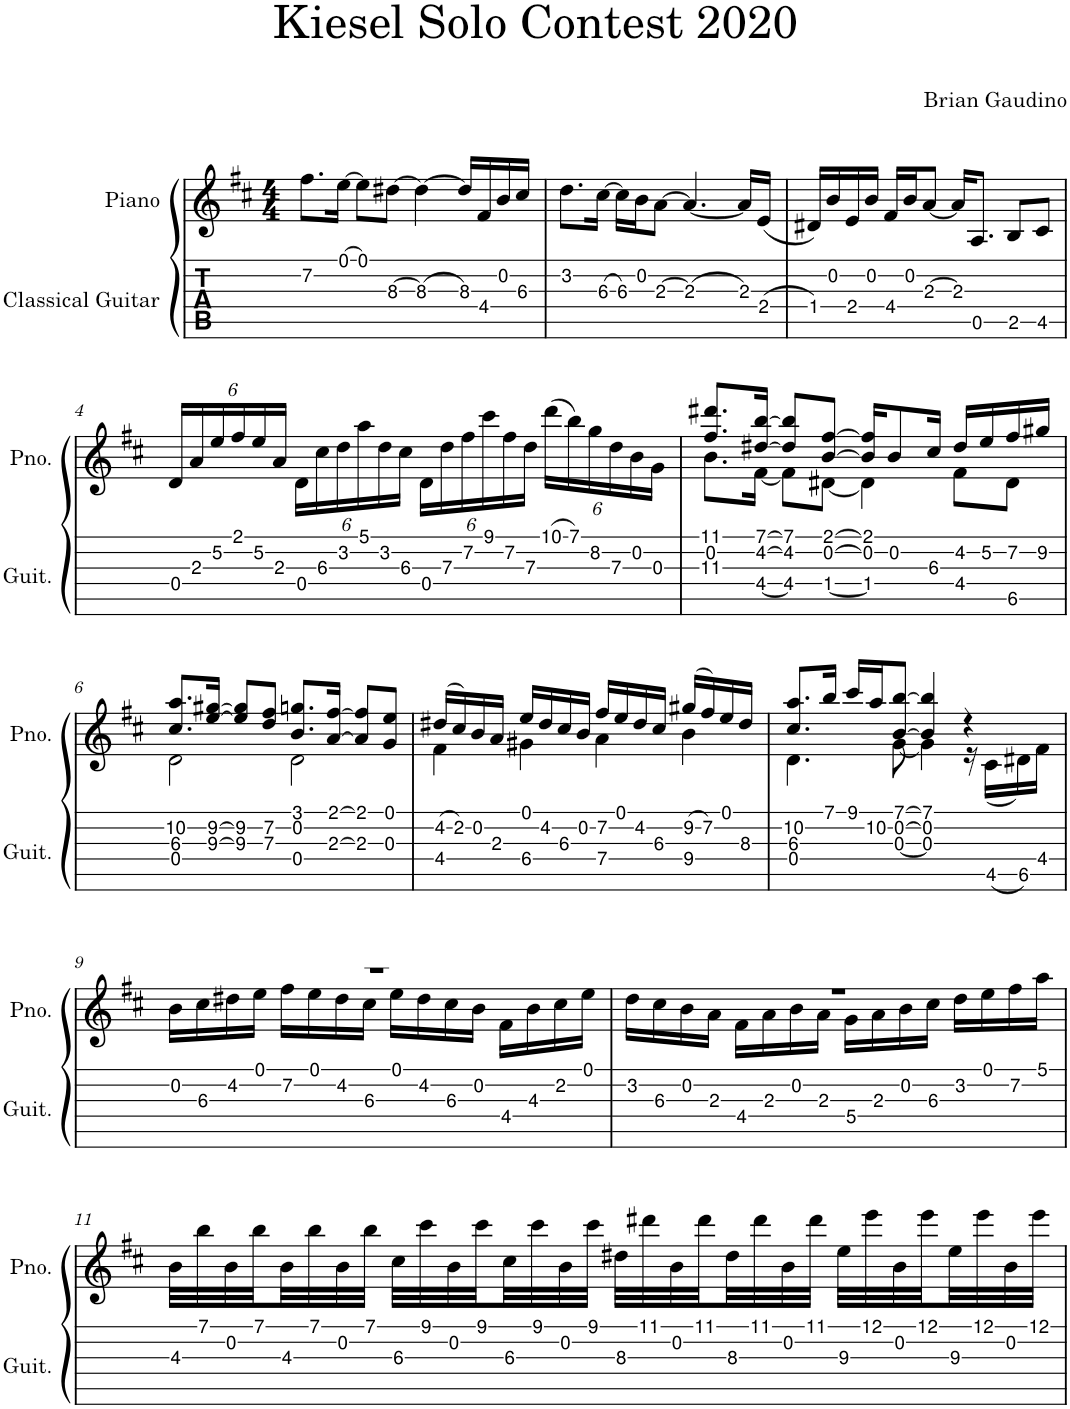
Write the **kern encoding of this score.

**kern	**kern
*part2	*part1
*staff2	*staff1
*I"Classical Guitar	*I"Piano
*I'Guit.	*I'Pno.
*stria6	*
*	*clefG2
*k[f#c#]	*k[f#c#]
*M4/4	*M4/4
=1	=1
8.f#L	8.ff#\L
[16eJk	[16ee\Jk
8eL]	8ee\L]
[8d#XJ	[8dd#X\J
4d#_	4dd#\_
16d#LL]	16dd#/LL]
16F#J	16f#/
16BL	16b/
16c#JJ	16cc#/JJ
=2	=2
8.dL	8.dd\L
[16c#Jk	[16cc#\Jk
16c#LL]	16cc#\LL]
16BJ	16b\J
[8AJ	[8a\J
4.A_	4.a/_
16ALL]	16a/LL]
(16EJJ	(16e/JJ
=3	=3
16D#XLL)	16d#X/LL)
16BJ	16b/
16EL	16e/
16BJJ	16b/JJ
16F#LL	16f#/LL
16BJ	16b/J
[8AJ	[8a/J
16AKL]	16a/KL]
8.AAJ	8.A/J
8BBL	8B/L
8C#J	8c#/J
!!LO:LB:g=z
=4	=4
*Xbrackettup	*Xbrackettup
24DLL	24d/LL
24A	24a/
24eJ	24ee/
24f#L	24ff#/
24e	24ee/
24AJJ	24a/JJ
24DLL	24d\LL
24c#	24cc#\
24dJ	24dd\
24aL	24aa\
24d	24dd\
24c#JJ	24cc#\JJ
24DLL	24d\LL
24d	24dd\
24f#J	24ff#\
24cc#L	24ccc#\
24f#	24ff#\
24dJJ	24dd\JJ
(24ddLL	(24ddd\LL
24b)	24bb\)
24gJ	24gg\
24dL	24dd\
24B	24b\
24GJJ	24g\JJ
=5	=5
*^	*^
8.f#\ 8.dd#X\L	8.BL	8.ff#/ 8.ddd#X/L	8.b\L
[16d#X\ [16b\Jk	[16F#Jk	[16dd#X/ [16bb/Jk	[16f#\Jk
8d#]\ 8b]\L	8F#L]	8dd#/] 8bb/]L	8f#\L]
[8B\ [8f#\J	[8D#XJ	[8b/ [8ff#/J	[8d#X\J
16B]\ 16f#]\KL	4D#]	16b/] 16ff#/]KL	4d#\]
8B	.	8b/	.
16c#Jk	.	16cc#/Jk	.
16d#LL	8F#L	16dd#/LL	8f#\L
16eJ	.	16ee/	.
16f#L	8D#J	16ff#/	8d#\J
16g#JJ	.	16gg#X/JJ	.
!!LO:LB:g=z	!!
=6	=6	=6	=6
8.c#\ 8.a\L	2D	8.cc#/ 8.aa/L	2d\
[16e\ [16g#X\Jk	.	[16ee/ [16gg#X/Jk	.
8e]\ 8g#]\L	.	8ee/] 8gg#/]L	.
8d\ 8f#\J	.	8dd/ 8ff#/J	.
8.B\ 8.gn\L	2D	8.b/ 8.ggn/L	2d\
[16A\ [16f#\Jk	.	[16a/ [16ff#/Jk	.
8A]\ 8f#]\L	.	8a/] 8ff#/]L	.
8G\ 8e\J	.	8g/ 8ee/J	.
=7	=7	=7	=7
(16d#XLL	4F#	(16dd#X/LL	4f#\
16c#J)	.	16cc#/)	.
16BL	.	16b/	.
16AJJ	.	16a/JJ	.
16eLL	4G#	16ee/LL	4g#X\
16d#J	.	16dd#/	.
16c#L	.	16cc#/	.
16BJJ	.	16b/JJ	.
16f#LL	4A	16ff#/LL	4a\
16eJ	.	16ee/	.
16d#L	.	16dd#/	.
16c#JJ	.	16cc#/JJ	.
(16g#XLL	4B	(16gg#X/LL	4b\
16f#J)	.	16ff#/)	.
16eL	.	16ee/	.
16d#JJ	.	16dd#/JJ	.
=8	=8	=8	=8
8.c#\ 8.a\L	4.D	8.cc#/ 8.aa/L	4.d\
16bJk	.	16bb/Jk	.
16cc#LL	.	16ccc#/LL	.
16aJ	.	16aa/J	.
[8B\ [8b\J	[8G	[8b/ [8bb/J	[8g\
4B] 4b]	4G]	4b/] 4bb/]	4g\]
4r	16r	4r	16r
.	(16C#LL	.	(16c#\LL
.	16D#X)	.	16d#X\)
.	16F#JJ	.	16f#\JJ
!!LO:LB:g=z	!!
=9	=9	=9	=9
1r	16BLL	1r	16b\LL
.	16c#J	.	16cc#\
.	16d#XL	.	16dd#X\
.	16eJJ	.	16ee\JJ
.	16f#LL	.	16ff#\LL
.	16eJ	.	16ee\
.	16d#L	.	16dd#\
.	16c#JJ	.	16cc#\JJ
.	16eLL	.	16ee\LL
.	16d#J	.	16dd#\
.	16c#L	.	16cc#\
.	16BJJ	.	16b\JJ
.	16F#LL	.	16f#\LL
.	16BJ	.	16b\
.	16c#L	.	16cc#\
.	16eJJ	.	16ee\JJ
=10	=10	=10	=10
1r	16dLL	1r	16dd\LL
.	16c#J	.	16cc#\
.	16BL	.	16b\
.	16AJJ	.	16a\JJ
.	16F#LL	.	16f#\LL
.	16AJ	.	16a\
.	16BL	.	16b\
.	16AJJ	.	16a\JJ
.	16GLL	.	16g\LL
.	16AJ	.	16a\
.	16BL	.	16b\
.	16c#JJ	.	16cc#\JJ
.	16dLL	.	16dd\LL
.	16eJ	.	16ee\
.	16f#L	.	16ff#\
.	16aJJ	.	16aa\JJ
*v	*v	*	*
*	*v	*v
!!LO:LB:g=z
=11	=11
32BLLL	32b\LLL
32b	32bb\
32B	32b\
32bJJ	32bb\
32BLL	32b\
32b	32bb\
32B	32b\
32bJJJ	32bb\JJJ
32c#LLL	32cc#\LLL
32cc#	32ccc#\
32B	32b\
32cc#JJ	32ccc#\
32c#LL	32cc#\
32cc#	32ccc#\
32B	32b\
32cc#JJJ	32ccc#\JJJ
32d#XLLL	32dd#X\LLL
32dd#X	32ddd#X\
32B	32b\
32dd#JJ	32ddd#\
32d#LL	32dd#\
32dd#	32ddd#\
32B	32b\
32dd#JJJ	32ddd#\JJJ
32eLLL	32ee\LLL
32ee	32eee\
32B	32b\
32eeJJ	32eee\
32eLL	32ee\
32ee	32eee\
32B	32b\
32eeJJJ	32eee\JJJ
=	=
*-	*-
